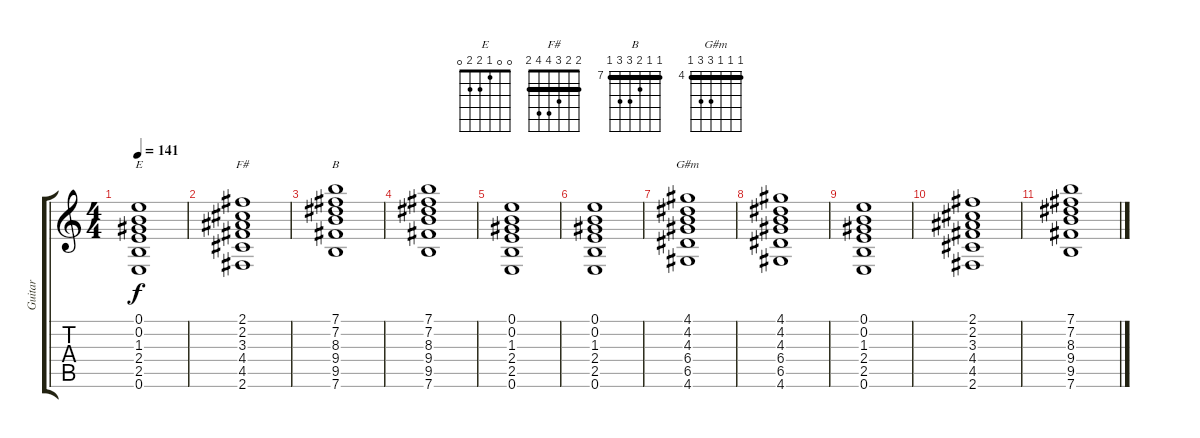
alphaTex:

\track ("Guitar" "Guitar") {instrument distortionguitar}
\staff {score tabs}
\tuning (E4 B3 G3 D3 A2 E2) {hide}
\chord ("E" 0 0 1 2 2 0)
\chord ("F#" 2 2 3 4 4 2) {barre 2}
\chord ("B" 7 7 8 9 9 7) {firstfret 7 barre 7}
\chord ("G#m" 4 4 4 6 6 4) {firstfret 4 barre 4}
\ts (4 4)
\tempo 141
\clef g2
\ks c
(0.1 0.2 1.3 2.4 2.5 0.6).1{ch "E" dy f} |
(2.1 2.2 3.3 4.4 4.5 2.6).1{ch "F#"} |
(7.1 7.2 8.3 9.4 9.5 7.6).1{ch "B"} |
(7.1 7.2 8.3 9.4 9.5 7.6).1 |
(0.1 0.2 1.3 2.4 2.5 0.6).1 |
(0.1 0.2 1.3 2.4 2.5 0.6).1 |
(4.1 4.2 4.3 6.4 6.5 4.6).1{ch "G#m"} |
(4.1 4.2 4.3 6.4 6.5 4.6).1 |
(0.1 0.2 1.3 2.4 2.5 0.6).1 |
(2.1 2.2 3.3 4.4 4.5 2.6).1 |
(7.1 7.2 8.3 9.4 9.5 7.6).1
